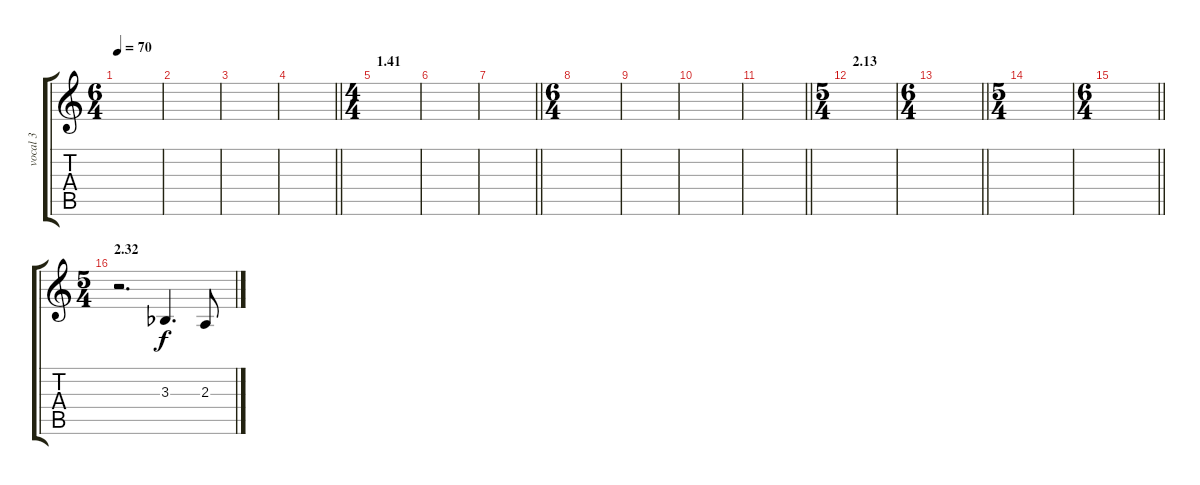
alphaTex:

\track ("vocal 3" "vocal 3") {instrument englishhorn}
\staff {score tabs}
\tuning (E4 B3 G3 D3 A2 E2) {hide}
\ts (6 4)
\tempo 70
\clef g2
\ks c
|
|
|
\barLineRight lightlight
|
\ts (4 4)
\section ("" "1.41")
|
|
\barLineRight lightlight
|
\ts (6 4)
|
|
|
\barLineRight lightlight
|
\ts (5 4)
\section ("" "2.13")
|
\ts (6 4)
\barLineRight lightlight
|
\ts (5 4)
|
\ts (6 4)
\barLineRight lightlight
|
\ts (5 4)
\section ("" "2.32")
r.2{d} 3.3{acc b}.4{d} 2.3.8
